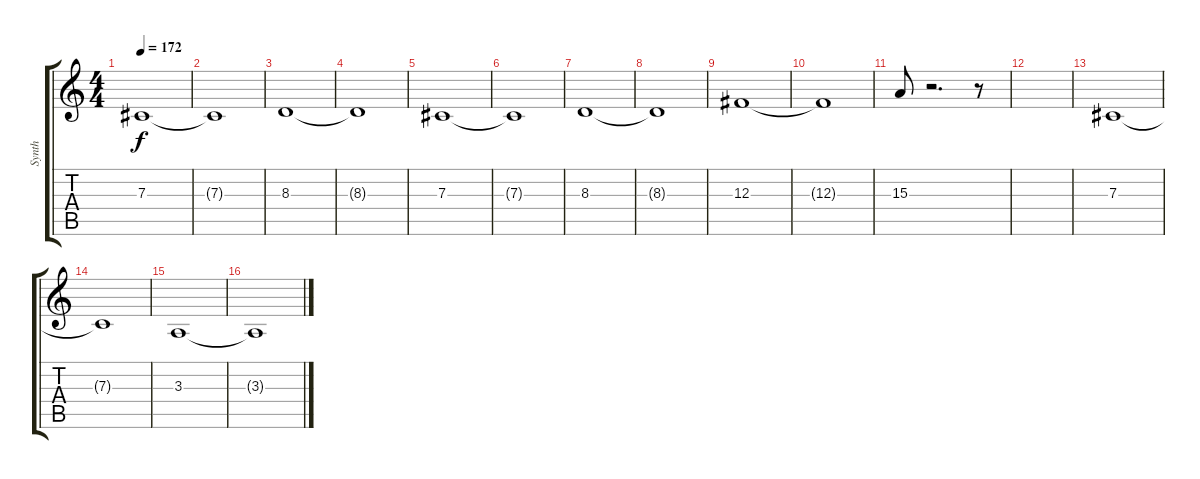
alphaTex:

\track ("Synth" "Synth") {instrument synthstrings2}
\staff {score tabs}
\tuning (Eb4 Bb3 Gb3 Db3 Ab2 Db2) {hide}
\ts (4 4)
\tempo 172
\clef g2
\ks c
7.3.1{dy f} |
7.3{t}.1 |
8.3.1 |
8.3{t}.1 |
7.3.1 |
7.3{t}.1 |
8.3.1 |
8.3{t}.1 |
12.3.1 |
12.3{t}.1 |
15.3.8 r.2{d} r.8 |
|
7.3.1 |
7.3{t}.1 |
3.3.1 |
3.3{t}.1
